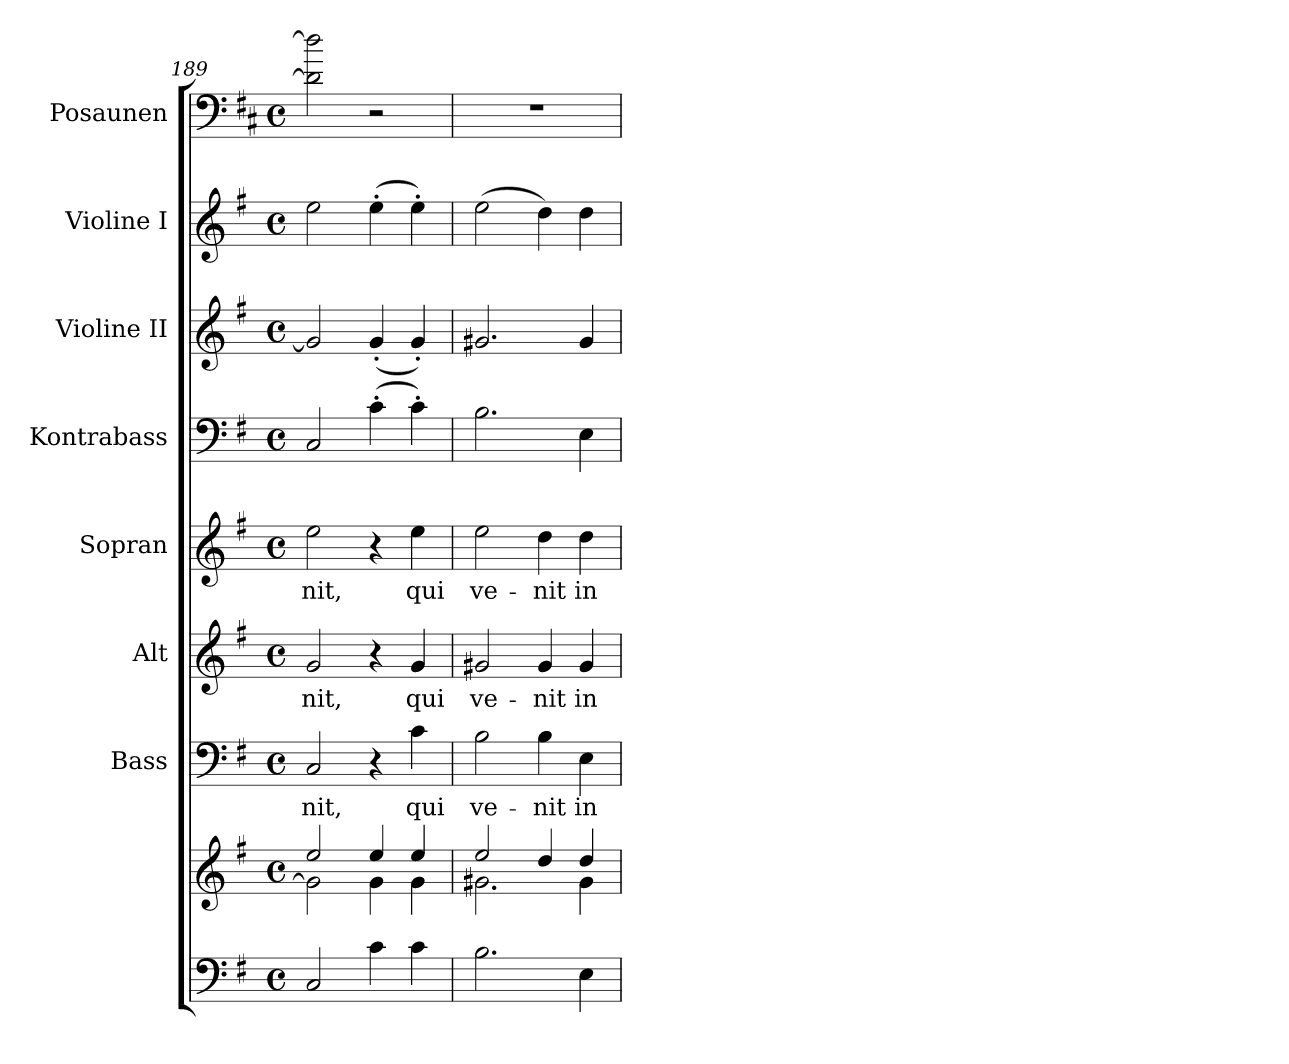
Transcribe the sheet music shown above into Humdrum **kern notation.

**kern	**kern	**kern	**text	**kern	**text	**kern	**text	**kern	**kern	**kern	**kern
*part8	*part8	*part7	*part7	*part6	*part6	*part5	*part5	*part4	*part3	*part2	*part1
*staff9	*staff8	*staff7	*staff7	*staff6	*staff6	*staff5	*staff5	*staff4	*staff3	*staff2	*staff1
*	*	*I"Bass	*	*I"Alt	*	*I"Sopran	*	*I"Kontrabass	*I"Violine II	*I"Violine I	*I"Posaunen
*	*	*I'B.	*	*I'A.	*	*I'S.	*	*I'Kb.	*I'Vl. II	*I'Vl. I	*I'Pos.
*clefF4	*clefG2	*clefF4	*	*clefG2	*	*clefG2	*	*clefF4	*clefG2	*clefG2	*clefF4
*	*	*	*	*	*	*	*	*ITrd7c12	*	*	*ITrd4c7
*k[f#]	*k[f#]	*k[f#]	*	*k[f#]	*	*k[f#]	*	*k[f#]	*k[f#]	*k[f#]	*k[f#]
*G:	*G:	*G:	*	*G:	*	*G:	*	*G:	*G:	*G:	*G:
*M4/4	*M4/4	*M4/4	*	*M4/4	*	*M4/4	*	*M4/4	*M4/4	*M4/4	*M4/4
*met(c)	*met(c)	*met(c)	*	*met(c)	*	*met(c)	*	*met(c)	*met(c)	*met(c)	*met(c)
=189	=189	=189	=189	=189	=189	=189	=189	=189	=189	=189	=189
*	*^	*	*	*	*	*	*	*	*	*	*
!	!	!	!	!LO:LY:b	!	!LO:LY:b	!	!LO:LY:b	!	!	!	!
2C/	2ee/	2g\]	2C/	-nit,	2g/	-nit,	2ee\	-nit,	2CC/	2g/]	2ee\	2G\] 2g\]
4c\	4ee/	4g\	4r	.	4r	.	4r	.	(>4C'>\	(<4g'</	(>4ee'>\	2r
!	!	!	!	!LO:LY:b	!	!LO:LY:b	!	!LO:LY:b	!	!	!	!
4c\	4ee/	4g\	4c\	qui	4g/	qui	4ee\	qui	4C'>\)	4g'</)	4ee'>\)	.
=190	=190	=190	=190	=190	=190	=190	=190	=190	=190	=190	=190	=190
!	!	!	!	!LO:LY:b	!	!LO:LY:b	!	!LO:LY:b	!	!	!	!
2.B\	2ee/	2.g#X\	2B\	ve-	2g#X/	ve-	2ee\	ve-	2.BB\	2.g#X/	(>2ee\	1r
!	!	!	!	!LO:LY:b	!	!LO:LY:b	!	!LO:LY:b	!	!	!	!
.	4dd/	.	4B\	-nit	4g#/	-nit	4dd\	-nit	.	.	4dd\)	.
!	!	!	!	!LO:LY:b	!	!LO:LY:b	!	!LO:LY:b	!	!	!	!
4E\	4dd/	4g#\	4E\	in	4g#/	in	4dd\	in	4EE\	4g#/	4dd\	.
*	*v	*v	*	*	*	*	*	*	*	*	*	*
=	=	=	=	=	=	=	=	=	=	=	=
*-	*-	*-	*-	*-	*-	*-	*-	*-	*-	*-	*-
